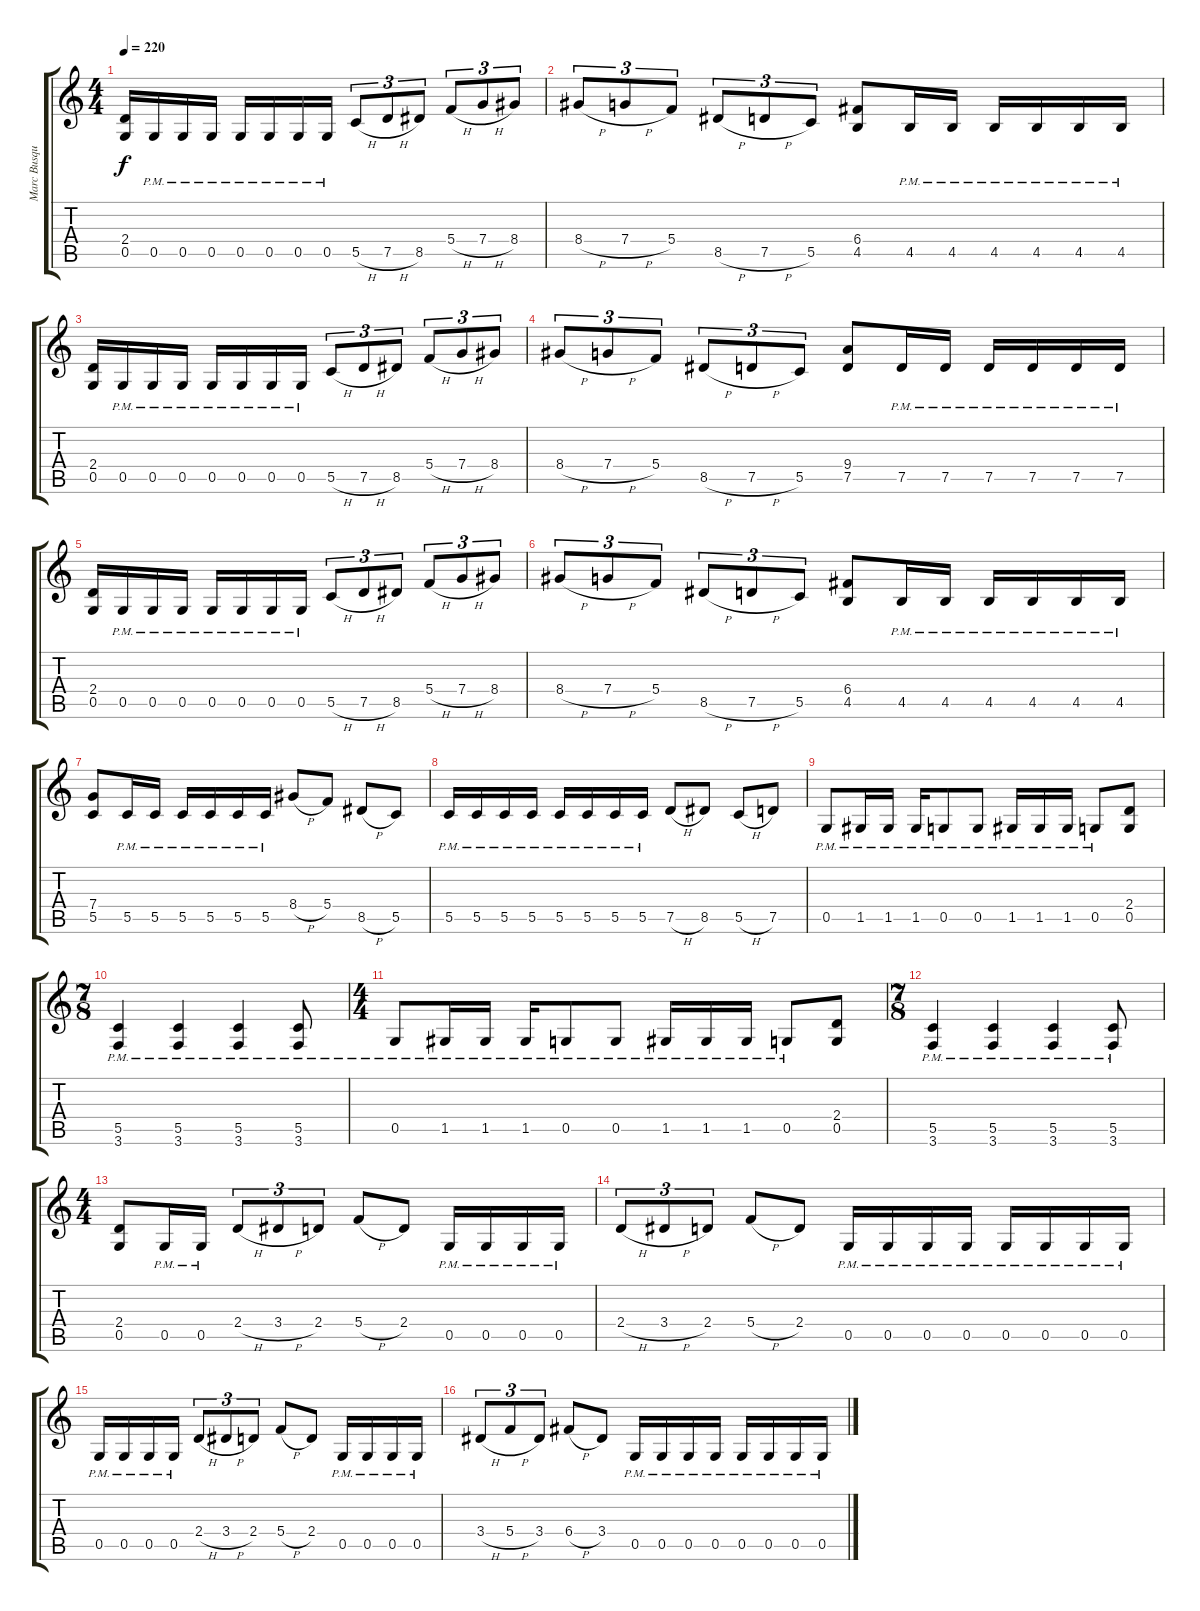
\track ("Marc Busque" "Marc Busqu") {instrument distortionguitar}
\staff {score tabs}
\tuning (D4 A3 F3 C3 G2 D2) {hide}
\ts (4 4)
\tempo 220
\clef g2
\ks c
(2.4 0.5).16{dy f} 0.5{pm}.16 0.5{pm}.16 0.5{pm}.16 0.5{pm}.16 0.5{pm}.16 0.5{pm}.16 0.5{pm}.16 5.5{h}.8{tu (3 2)} 7.5{h}.8{tu (3 2)} 8.5.8{tu (3 2)} 5.4{h}.8{tu (3 2)} 7.4{h}.8{tu (3 2)} 8.4.8{tu (3 2)} |
8.4{h}.8{tu (3 2)} 7.4{h}.8{tu (3 2)} 5.4.8{tu (3 2)} 8.5{h}.8{tu (3 2)} 7.5{h}.8{tu (3 2)} 5.5.8{tu (3 2)} (6.4 4.5).8 4.5{pm}.16 4.5{pm}.16 4.5{pm}.16 4.5{pm}.16 4.5{pm}.16 4.5{pm}.16 |
(2.4 0.5).16 0.5{pm}.16 0.5{pm}.16 0.5{pm}.16 0.5{pm}.16 0.5{pm}.16 0.5{pm}.16 0.5{pm}.16 5.5{h}.8{tu (3 2)} 7.5{h}.8{tu (3 2)} 8.5.8{tu (3 2)} 5.4{h}.8{tu (3 2)} 7.4{h}.8{tu (3 2)} 8.4.8{tu (3 2)} |
8.4{h}.8{tu (3 2)} 7.4{h}.8{tu (3 2)} 5.4.8{tu (3 2)} 8.5{h}.8{tu (3 2)} 7.5{h}.8{tu (3 2)} 5.5.8{tu (3 2)} (9.4 7.5).8 7.5{pm}.16 7.5{pm}.16 7.5{pm}.16 7.5{pm}.16 7.5{pm}.16 7.5{pm}.16 |
(2.4 0.5).16 0.5{pm}.16 0.5{pm}.16 0.5{pm}.16 0.5{pm}.16 0.5{pm}.16 0.5{pm}.16 0.5{pm}.16 5.5{h}.8{tu (3 2)} 7.5{h}.8{tu (3 2)} 8.5.8{tu (3 2)} 5.4{h}.8{tu (3 2)} 7.4{h}.8{tu (3 2)} 8.4.8{tu (3 2)} |
8.4{h}.8{tu (3 2)} 7.4{h}.8{tu (3 2)} 5.4.8{tu (3 2)} 8.5{h}.8{tu (3 2)} 7.5{h}.8{tu (3 2)} 5.5.8{tu (3 2)} (6.4 4.5).8 4.5{pm}.16 4.5{pm}.16 4.5{pm}.16 4.5{pm}.16 4.5{pm}.16 4.5{pm}.16 |
(7.4 5.5).8 5.5{pm}.16 5.5{pm}.16 5.5{pm}.16 5.5{pm}.16 5.5{pm}.16 5.5{pm}.16 8.4{h}.8 5.4.8 8.5{h}.8 5.5.8 |
5.5{pm}.16 5.5{pm}.16 5.5{pm}.16 5.5{pm}.16 5.5{pm}.16 5.5{pm}.16 5.5{pm}.16 5.5{pm}.16 7.5{h}.8 8.5.8 5.5{h}.8 7.5.8 |
0.5{pm}.8 1.5{pm}.16 1.5{pm}.16 1.5{pm}.16 0.5{pm}.8 0.5{pm}.8 1.5{pm}.16 1.5{pm}.16 1.5{pm}.16 0.5{pm}.8 (2.4 0.5).8 |
\ts (7 8)
(5.5{pm} 3.6{pm}).4 (5.5{pm} 3.6{pm}).4 (5.5{pm} 3.6{pm}).4 (5.5{pm} 3.6{pm}).8 |
\ts (4 4)
0.5{pm}.8 1.5{pm}.16 1.5{pm}.16 1.5{pm}.16 0.5{pm}.8 0.5{pm}.8 1.5{pm}.16 1.5{pm}.16 1.5{pm}.16 0.5{pm}.8 (2.4 0.5).8 |
\ts (7 8)
(5.5{pm} 3.6{pm}).4 (5.5{pm} 3.6{pm}).4 (5.5{pm} 3.6{pm}).4 (5.5{pm} 3.6{pm}).8 |
\ts (4 4)
(2.4 0.5).8 0.5{pm}.16 0.5{pm}.16 2.4{h}.8{tu (3 2)} 3.4{h}.8{tu (3 2)} 2.4.8{tu (3 2)} 5.4{h}.8 2.4.8 0.5{pm}.16 0.5{pm}.16 0.5{pm}.16 0.5{pm}.16 |
2.4{h}.8{tu (3 2)} 3.4{h}.8{tu (3 2)} 2.4.8{tu (3 2)} 5.4{h}.8 2.4.8 0.5{pm}.16 0.5{pm}.16 0.5{pm}.16 0.5{pm}.16 0.5{pm}.16 0.5{pm}.16 0.5{pm}.16 0.5{pm}.16 |
0.5{pm}.16 0.5{pm}.16 0.5{pm}.16 0.5{pm}.16 2.4{h}.8{tu (3 2)} 3.4{h}.8{tu (3 2)} 2.4.8{tu (3 2)} 5.4{h}.8 2.4.8 0.5{pm}.16 0.5{pm}.16 0.5{pm}.16 0.5{pm}.16 |
3.4{h}.8{tu (3 2)} 5.4{h}.8{tu (3 2)} 3.4.8{tu (3 2)} 6.4{h}.8 3.4.8 0.5{pm}.16 0.5{pm}.16 0.5{pm}.16 0.5{pm}.16 0.5{pm}.16 0.5{pm}.16 0.5{pm}.16 0.5{pm}.16
